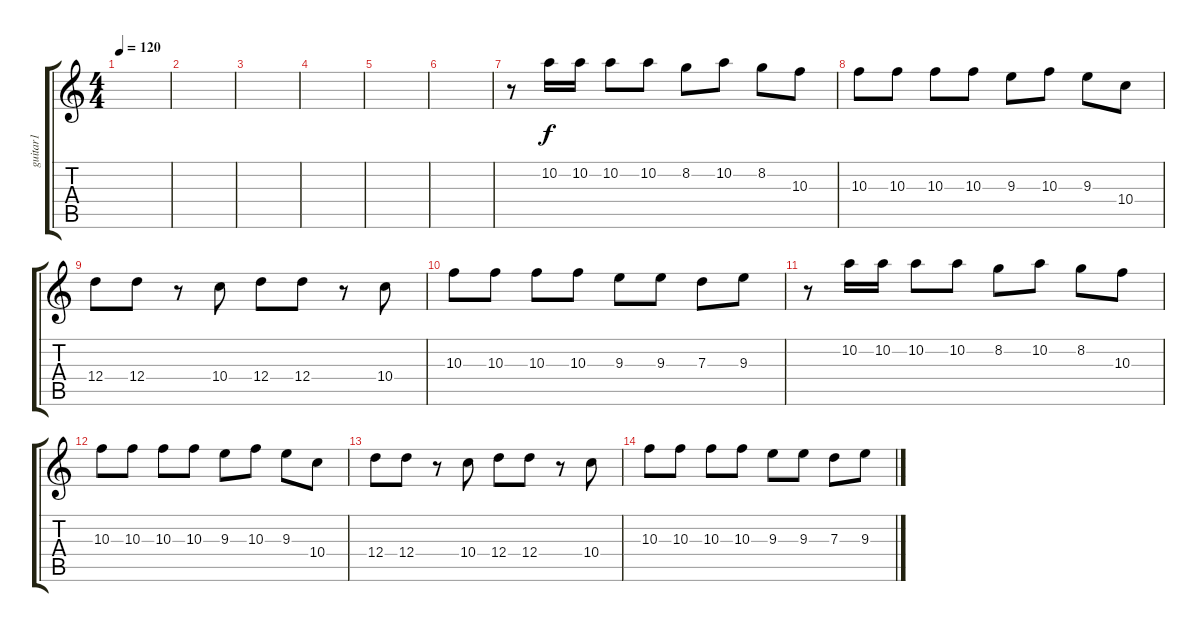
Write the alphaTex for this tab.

\track ("guitar1" "guitar1") {instrument electricguitarjazz}
\staff {score tabs}
\tuning (E4 B3 G3 D3 A2 E2) {hide}
\ts (4 4)
\tempo 120
\clef g2
\ks c
|
|
|
|
|
|
r.8 10.2.16 10.2.16 10.2.8 10.2.8 8.2.8 10.2.8 8.2.8 10.3.8 |
10.3.8 10.3.8 10.3.8 10.3.8 9.3.8 10.3.8 9.3.8 10.4.8 |
12.4.8 12.4.8 r.8 10.4.8 12.4.8 12.4.8 r.8 10.4.8 |
10.3.8 10.3.8 10.3.8 10.3.8 9.3.8 9.3.8 7.3.8 9.3.8 |
r.8 10.2.16 10.2.16 10.2.8 10.2.8 8.2.8 10.2.8 8.2.8 10.3.8 |
10.3.8 10.3.8 10.3.8 10.3.8 9.3.8 10.3.8 9.3.8 10.4.8 |
12.4.8 12.4.8 r.8 10.4.8 12.4.8 12.4.8 r.8 10.4.8 |
10.3.8 10.3.8 10.3.8 10.3.8 9.3.8 9.3.8 7.3.8 9.3.8
